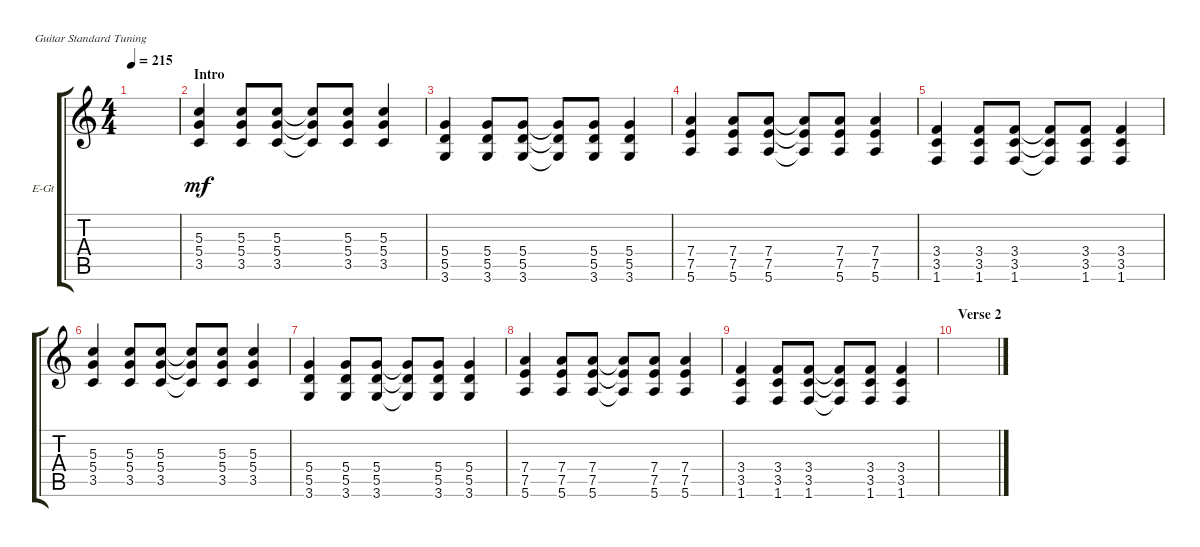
\bracketExtendMode groupsimilarinstruments
\firstSystemTrackNameOrientation horizontal
\otherSystemsTrackNameOrientation horizontal
\track ("Electric Guitar 2" "E-Gt") {instrument distortionguitar}
\staff {score tabs}
\tuning (E4 B3 G3 D3 A2 E2)
\ts (4 4)
\tempo 215
\clef g2
\ks c
|
\section ("" "Intro")
(5.4 3.5 5.3).4{dy mf} (5.4 3.5 5.3).8 (5.4 3.5 5.3).8 (5.4{t} 3.5{t} 5.3{t}).8 (5.4 3.5 5.3).8 (5.4 3.5 5.3).4 |
(5.5 3.6 5.4).4 (5.5 3.6 5.4).8 (5.5 3.6 5.4).8 (5.5{t} 3.6{t} 5.4{t}).8 (5.5 3.6 5.4).8 (5.5 3.6 5.4).4 |
(7.5 5.6 7.4).4 (7.5 5.6 7.4).8 (7.5 5.6 7.4).8 (7.5{t} 5.6{t} 7.4{t}).8 (7.5 5.6 7.4).8 (7.5 5.6 7.4).4 |
(3.5 1.6 3.4).4 (3.5 1.6 3.4).8 (3.5 1.6 3.4).8 (3.5{t} 1.6{t} 3.4{t}).8 (3.5 1.6 3.4).8 (3.5 1.6 3.4).4 |
(5.4 3.5 5.3).4 (5.4 3.5 5.3).8 (5.4 3.5 5.3).8 (5.4{t} 3.5{t} 5.3{t}).8 (5.4 3.5 5.3).8 (5.4 3.5 5.3).4 |
(5.5 3.6 5.4).4 (5.5 3.6 5.4).8 (5.5 3.6 5.4).8 (5.5{t} 3.6{t} 5.4{t}).8 (5.5 3.6 5.4).8 (5.5 3.6 5.4).4 |
(7.5 5.6 7.4).4 (7.5 5.6 7.4).8 (7.5 5.6 7.4).8 (7.5{t} 5.6{t} 7.4{t}).8 (7.5 5.6 7.4).8 (7.5 5.6 7.4).4 |
(3.5 1.6 3.4).4 (3.5 1.6 3.4).8 (3.5 1.6 3.4).8 (3.5{t} 1.6{t} 3.4{t}).8 (3.5 1.6 3.4).8 (3.5 1.6 3.4).4 |
\section ("" "Verse 2")
